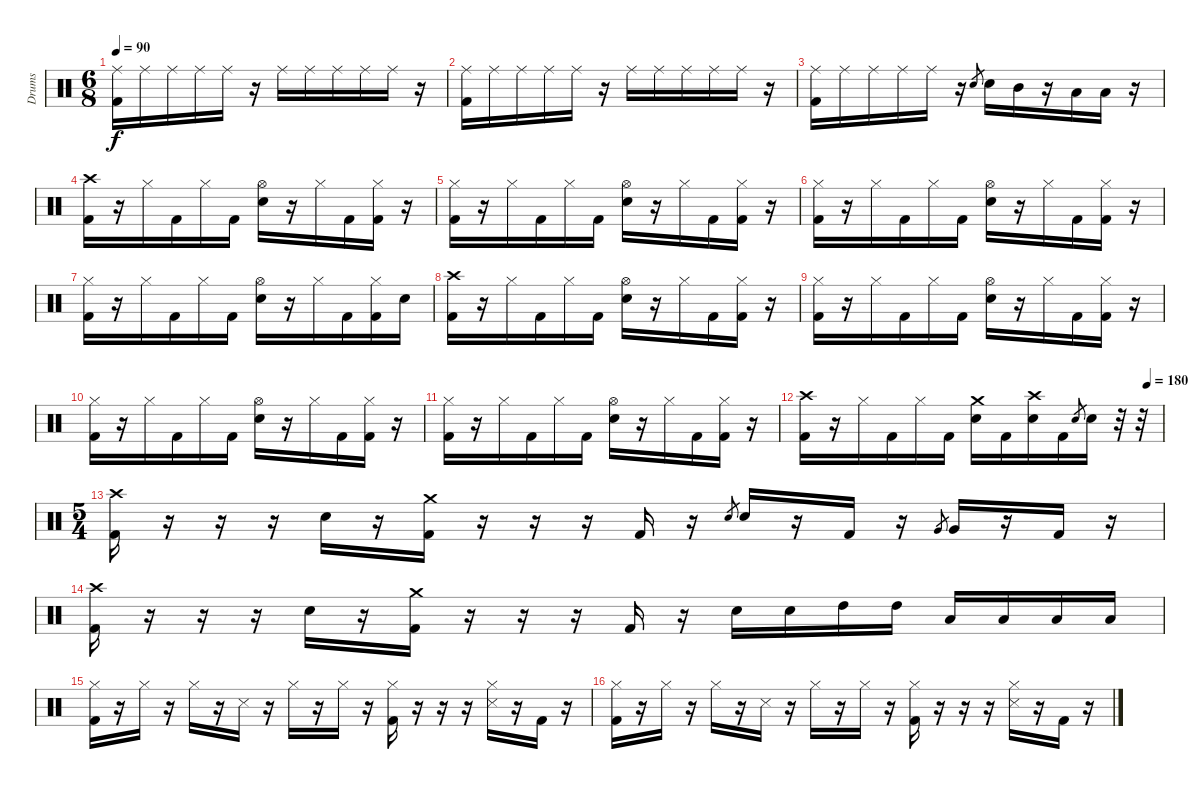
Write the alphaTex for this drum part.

\track ("Drums" "Drums") {instrument percussion}
\staff {score}
\articulation defaults
\ts (6 8)
\tempo 90
\clef neutral
\ks c
("Ride (middle)" "Kick (hit) 2").16{dy f} "Ride (middle)".16 "Ride (middle)".16 "Ride (middle)".16 "Ride (middle)".16 r.16 "Ride (middle)".16 "Ride (middle)".16 "Ride (middle)".16 "Ride (middle)".16 "Ride (middle)".16 r.16 |
("Ride (middle)" "Kick (hit) 2").16 "Ride (middle)".16 "Ride (middle)".16 "Ride (middle)".16 "Ride (middle)".16 r.16 "Ride (middle)".16 "Ride (middle)".16 "Ride (middle)".16 "Ride (middle)".16 "Ride (middle)".16 r.16 |
("Ride (middle)" "Kick (hit) 2").16 "Ride (middle)".16 "Ride (middle)".16 "Ride (middle)".16 "Ride (middle)".16 r.16 "Electric Snare (hit)".8{gr} "Electric Snare (hit)".16 "Mid Tom (hit)".16 r.16 "Low Tom (hit)".16 "Low Floor Tom (hit)".16 r.16 |
("Crash high (hit)" "Kick (hit) 2").16 r.16 "Hi-Hat (closed)".16 "Kick (hit) 2".16 "Hi-Hat (closed)".16 "Kick (hit) 2".16 ("Hi-Hat (open)" "Electric Snare (hit)").16 r.16 "Hi-Hat (closed)".16 "Kick (hit) 2".16 ("Hi-Hat (closed)" "Kick (hit) 2").16 r.16 |
("Hi-Hat (closed)" "Kick (hit) 2").16 r.16 "Hi-Hat (closed)".16 "Kick (hit) 2".16 "Hi-Hat (closed)".16 "Kick (hit) 2".16 ("Hi-Hat (open)" "Electric Snare (hit)").16 r.16 "Hi-Hat (closed)".16 "Kick (hit) 2".16 ("Hi-Hat (closed)" "Kick (hit) 2").16 r.16 |
("Hi-Hat (closed)" "Kick (hit) 2").16 r.16 "Hi-Hat (closed)".16 "Kick (hit) 2".16 "Hi-Hat (closed)".16 "Kick (hit) 2".16 ("Hi-Hat (open)" "Electric Snare (hit)").16 r.16 "Hi-Hat (closed)".16 "Kick (hit) 2".16 ("Hi-Hat (closed)" "Kick (hit) 2").16 r.16 |
("Hi-Hat (closed)" "Kick (hit) 2").16 r.16 "Hi-Hat (closed)".16 "Kick (hit) 2".16 "Hi-Hat (closed)".16 "Kick (hit) 2".16 ("Hi-Hat (open)" "Electric Snare (hit)").16 r.16 "Hi-Hat (closed)".16 "Kick (hit) 2".16 ("Hi-Hat (closed)" "Kick (hit) 2").16 "Electric Snare (hit)".16 |
("Crash high (hit)" "Kick (hit) 2").16 r.16 "Hi-Hat (closed)".16 "Kick (hit) 2".16 "Hi-Hat (closed)".16 "Kick (hit) 2".16 ("Hi-Hat (open)" "Electric Snare (hit)").16 r.16 "Hi-Hat (closed)".16 "Kick (hit) 2".16 ("Hi-Hat (closed)" "Kick (hit) 2").16 r.16 |
("Hi-Hat (closed)" "Kick (hit) 2").16 r.16 "Hi-Hat (closed)".16 "Kick (hit) 2".16 "Hi-Hat (closed)".16 "Kick (hit) 2".16 ("Hi-Hat (open)" "Electric Snare (hit)").16 r.16 "Hi-Hat (closed)".16 "Kick (hit) 2".16 ("Hi-Hat (closed)" "Kick (hit) 2").16 r.16 |
("Hi-Hat (closed)" "Kick (hit) 2").16 r.16 "Hi-Hat (closed)".16 "Kick (hit) 2".16 "Hi-Hat (closed)".16 "Kick (hit) 2".16 ("Hi-Hat (open)" "Electric Snare (hit)").16 r.16 "Hi-Hat (closed)".16 "Kick (hit) 2".16 ("Hi-Hat (closed)" "Kick (hit) 2").16 r.16 |
("Hi-Hat (closed)" "Kick (hit) 2").16 r.16 "Hi-Hat (closed)".16 "Kick (hit) 2".16 "Hi-Hat (closed)".16 "Kick (hit) 2".16 ("Hi-Hat (open)" "Electric Snare (hit)").16 r.16 "Hi-Hat (closed)".16 "Kick (hit) 2".16 ("Hi-Hat (closed)" "Kick (hit) 2").16 r.16 |
\tempo (180 0.9583333333333334)
("Crash high (hit)" "Kick (hit) 2").16 r.16 "Hi-Hat (closed)".16 "Kick (hit) 2".16 "Hi-Hat (closed)".16 "Kick (hit) 2".16 ("Crash medium (hit)" "Electric Snare (hit)").16 "Kick (hit) 2".16 ("Crash high (hit)" "Electric Snare (hit)").16 "Kick (hit) 2".16 "Electric Snare (hit)".8{gr} "Electric Snare (hit)".16 r.32 r.32 |
\ts (5 4)
("Crash high (hit)" "Kick (hit) 2").16 r.16 r.16 r.16 "Electric Snare (hit)".16 r.16 ("Crash medium (hit)" "Kick (hit) 2").16 r.16 r.16 r.16 "Kick (hit) 2".16 r.16 "Electric Snare (hit)".8{gr} "Electric Snare (hit)".16 r.16 "Kick (hit) 2".16 r.16 "Very Low Tom (hit)".8{gr} "Very Low Tom (hit)".16 r.16 "Kick (hit) 2".16 r.16 |
("Crash high (hit)" "Kick (hit) 2").16 r.16 r.16 r.16 "Electric Snare (hit)".16 r.16 ("Crash medium (hit)" "Kick (hit) 2").16 r.16 r.16 r.16 "Kick (hit) 2".16 r.16 "Electric Snare (hit)".16 "Electric Snare (hit)".16 "High Tom (hit)".16 "High Tom (hit)".16 "Low Tom (hit)".16 "Low Tom (hit)".16 "Low Floor Tom (hit)".16 "Low Floor Tom (hit)".16 |
("Hi-Hat (closed)" "Kick (hit) 2").16 r.16 "Hi-Hat (closed)".16 r.16 "Hi-Hat (closed)".16 r.16 "Snare (side stick) 3".16 r.16 "Hi-Hat (closed)".16 r.16 "Hi-Hat (closed)".16 r.16 ("Hi-Hat (closed)" "Kick (hit) 2").16 r.16 r.16 r.16 ("Hi-Hat (closed)" "Snare (side stick) 3").16 r.16 "Kick (hit) 2".16 r.16 |
("Hi-Hat (closed)" "Kick (hit) 2").16 r.16 "Hi-Hat (closed)".16 r.16 "Hi-Hat (closed)".16 r.16 "Snare (side stick) 3".16 r.16 "Hi-Hat (closed)".16 r.16 "Hi-Hat (closed)".16 r.16 ("Hi-Hat (closed)" "Kick (hit) 2").16 r.16 r.16 r.16 ("Hi-Hat (closed)" "Snare (side stick) 3").16 r.16 "Kick (hit) 2".16 r.16
